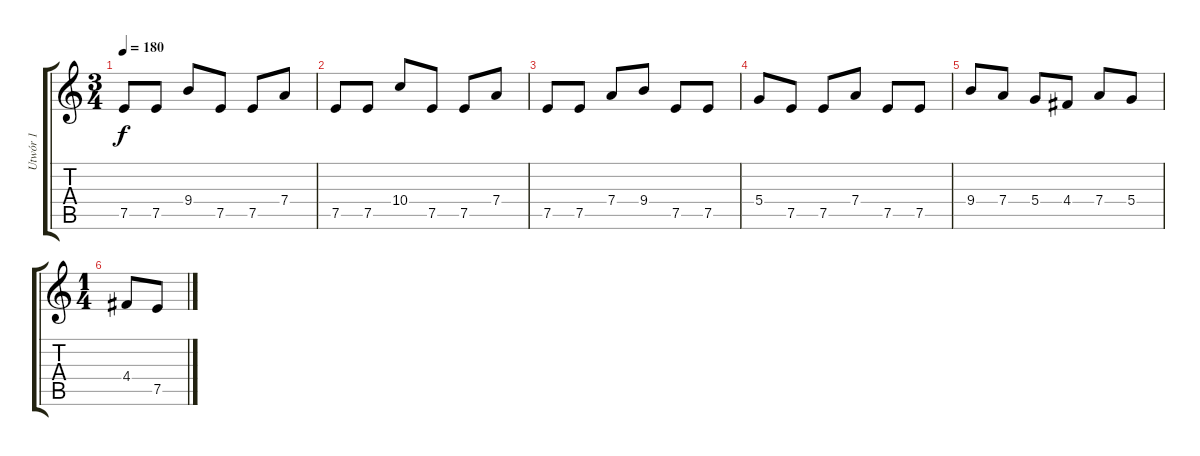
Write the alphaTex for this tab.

\track ("Utwór 1" "Utwór 1") {instrument overdrivenguitar}
\staff {score tabs}
\tuning (E4 B3 G3 D3 A2 E2) {hide}
\ts (3 4)
\tempo 180
\clef g2
\ks c
7.5.8{dy f instrument overdrivenguitar} 7.5.8 9.4.8 7.5.8 7.5.8 7.4.8 |
7.5.8 7.5.8 10.4.8 7.5.8 7.5.8 7.4.8 |
7.5.8 7.5.8 7.4.8 9.4.8 7.5.8 7.5.8 |
5.4.8 7.5.8 7.5.8 7.4.8 7.5.8 7.5.8 |
9.4.8 7.4.8 5.4.8 4.4.8 7.4.8 5.4.8 |
\ts (1 4)
4.4.8 7.5.8
